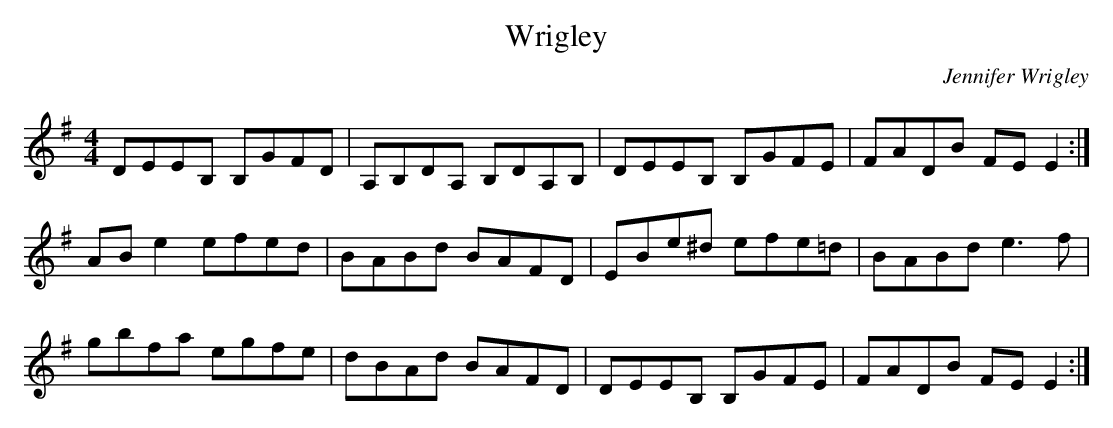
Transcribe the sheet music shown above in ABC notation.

X:1
T:Wrigley
M:4/4
L:1/8
C:Jennifer Wrigley
K:EMin
DEEB, B,GFD|A,B,DA, B,DA,B,|DEEB, B,GFE|FADB FEE2:|
!ABe2 efed|BABd BAFD|EBe^d efe=d|BABd e3f|
!gbfa egfe|dBAd BAFD|DEEB, B,GFE|FADB FEE2:|
